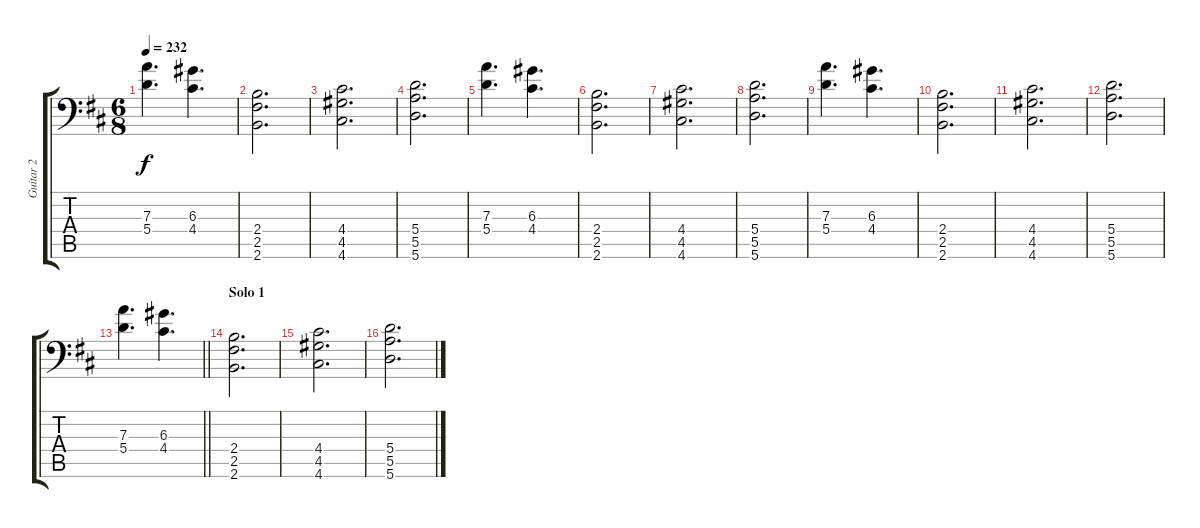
\track ("Guitar 2" "Guitar 2") {instrument distortionguitar}
\staff {score tabs}
\tuning (B3 Gb3 D3 A2 E2 A1) {hide}
\ts (6 8)
\tempo 232
\clef f4
\ks bminor
(7.3 5.4).4{d dy f} (6.3 4.4).4{d} |
(2.4 2.5 2.6).2{d} |
(4.4 4.5 4.6).2{d} |
(5.4 5.5 5.6).2{d} |
(7.3 5.4).4{d} (6.3 4.4).4{d} |
(2.4 2.5 2.6).2{d} |
(4.4 4.5 4.6).2{d} |
(5.4 5.5 5.6).2{d} |
(7.3 5.4).4{d} (6.3 4.4).4{d} |
(2.4 2.5 2.6).2{d} |
(4.4 4.5 4.6).2{d} |
(5.4 5.5 5.6).2{d} |
\barLineRight lightlight
(7.3 5.4).4{d} (6.3 4.4).4{d} |
\section ("" "Solo 1")
(2.4 2.5 2.6).2{d} |
(4.4 4.5 4.6).2{d} |
(5.4 5.5 5.6).2{d}
